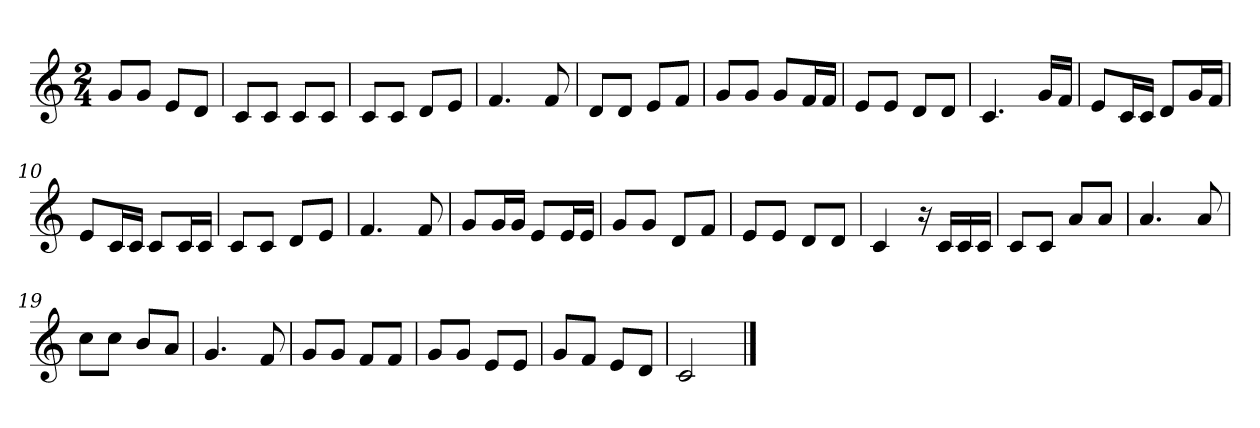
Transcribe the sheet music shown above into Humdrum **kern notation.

**kern
*part1
*staff1
*k[]
*M2/4
*MM120
=1
8gL
8gJ
8eL
8dJ
=2
8cL
8cJ
8cL
8cJ
=3
8cL
8cJ
8dL
8eJ
=4
4.f
8f
=5
8dL
8dJ
8eL
8fJ
=6
8gL
8gJ
8gL
16fL
16fJJ
=7
8eL
8eJ
8dL
8dJ
=8
4.c
16gLL
16fJJ
=9
8eL
16cL
16cJJ
8dL
16gL
16fJJ
=10
8eL
16cL
16cJJ
8cL
16cL
16cJJ
=11
8cL
8cJ
8dL
8eJ
=12
4.f
8f
=13
8gL
16gL
16gJJ
8eL
16eL
16eJJ
=14
8gL
8gJ
8dL
8fJ
=15
8eL
8eJ
8dL
8dJ
=16
4c
16r
16cLL
16c
16cJJ
=17
8cL
8cJ
8aL
8aJ
=18
4.a
8a
=19
8ccL
8ccJ
8bL
8aJ
=20
4.g
8f
=21
8gL
8gJ
8fL
8fJ
=22
8gL
8gJ
8eL
8eJ
=23
8gL
8fJ
8eL
8dJ
=24
2c
==
*-
